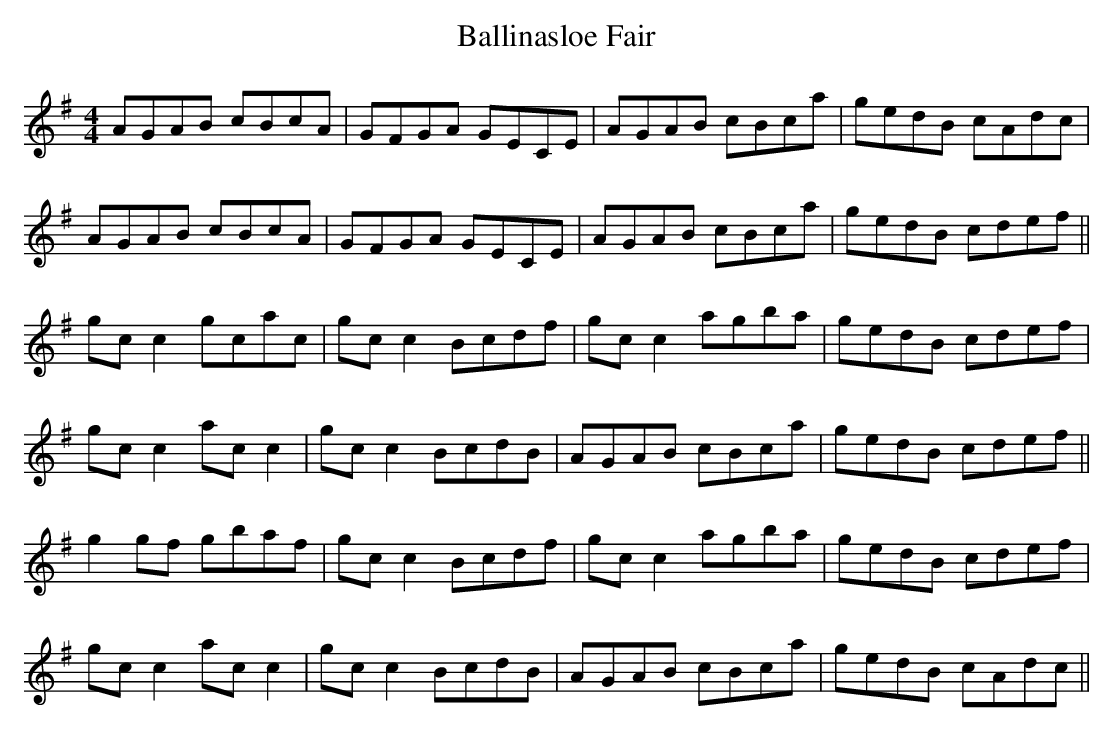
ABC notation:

X:1
T: Ballinasloe Fair
M: 4/4
L: 1/8
K: Ador
AGAB cBcA|GFGA GECE|AGAB cBca|gedB cAdc|
AGAB cBcA|GFGA GECE|AGAB cBca|gedB cdef||
gcc2 gcac|gcc2 Bcdf|gcc2 agba|gedB cdef|
gcc2 acc2|gcc2 BcdB|AGAB cBca|gedB cdef||
g2gf gbaf|gcc2 Bcdf|gcc2 agba|gedB cdef|
gcc2 acc2|gcc2 BcdB|AGAB cBca|gedB cAdc||
